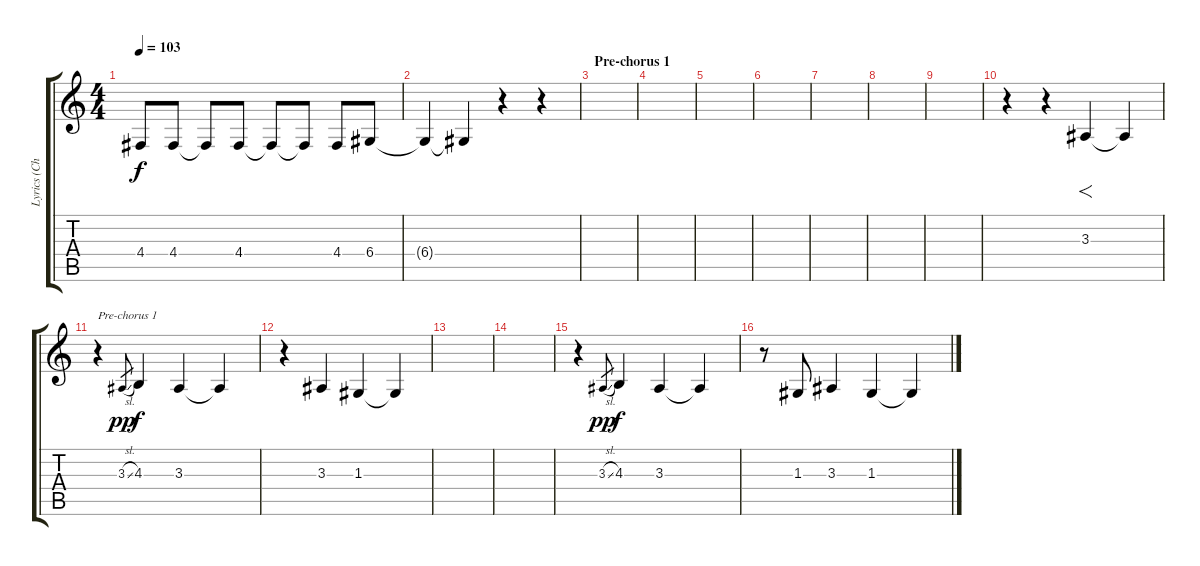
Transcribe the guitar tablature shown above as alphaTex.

\track ("Lyrics (Chester)" "Lyrics (Ch") {instrument flute}
\staff {score tabs}
\tuning (E4 B3 G3 D3 A2 E2) {hide}
\ts (4 4)
\tempo 103
\clef g2
\ks c
4.4.8{dy f} 4.4.8 4.4{t}.8 4.4.8 4.4{t}.8 4.4{t}.8 4.4.8 6.4.8 |
6.4{t}.4 6.4{t}.4 r.4 r.4 |
\section ("" "Pre-chorus 1")
|
|
|
|
|
|
|
r.4 r.4 3.3.4{f} 3.3{t}.4 |
r.4{txt "Pre-chorus 1"} 3.3{sl}.8{gr dy pp} 4.3.4{dy f} 3.3.4 3.3{t}.4 |
r.4 3.3.4 1.3.4 1.3{t}.4 |
|
|
r.4 3.3{sl}.8{gr dy pp} 4.3.4{dy f} 3.3.4 3.3{t}.4 |
r.8 1.3.8 3.3.4 1.3.4 1.3{t}.4
